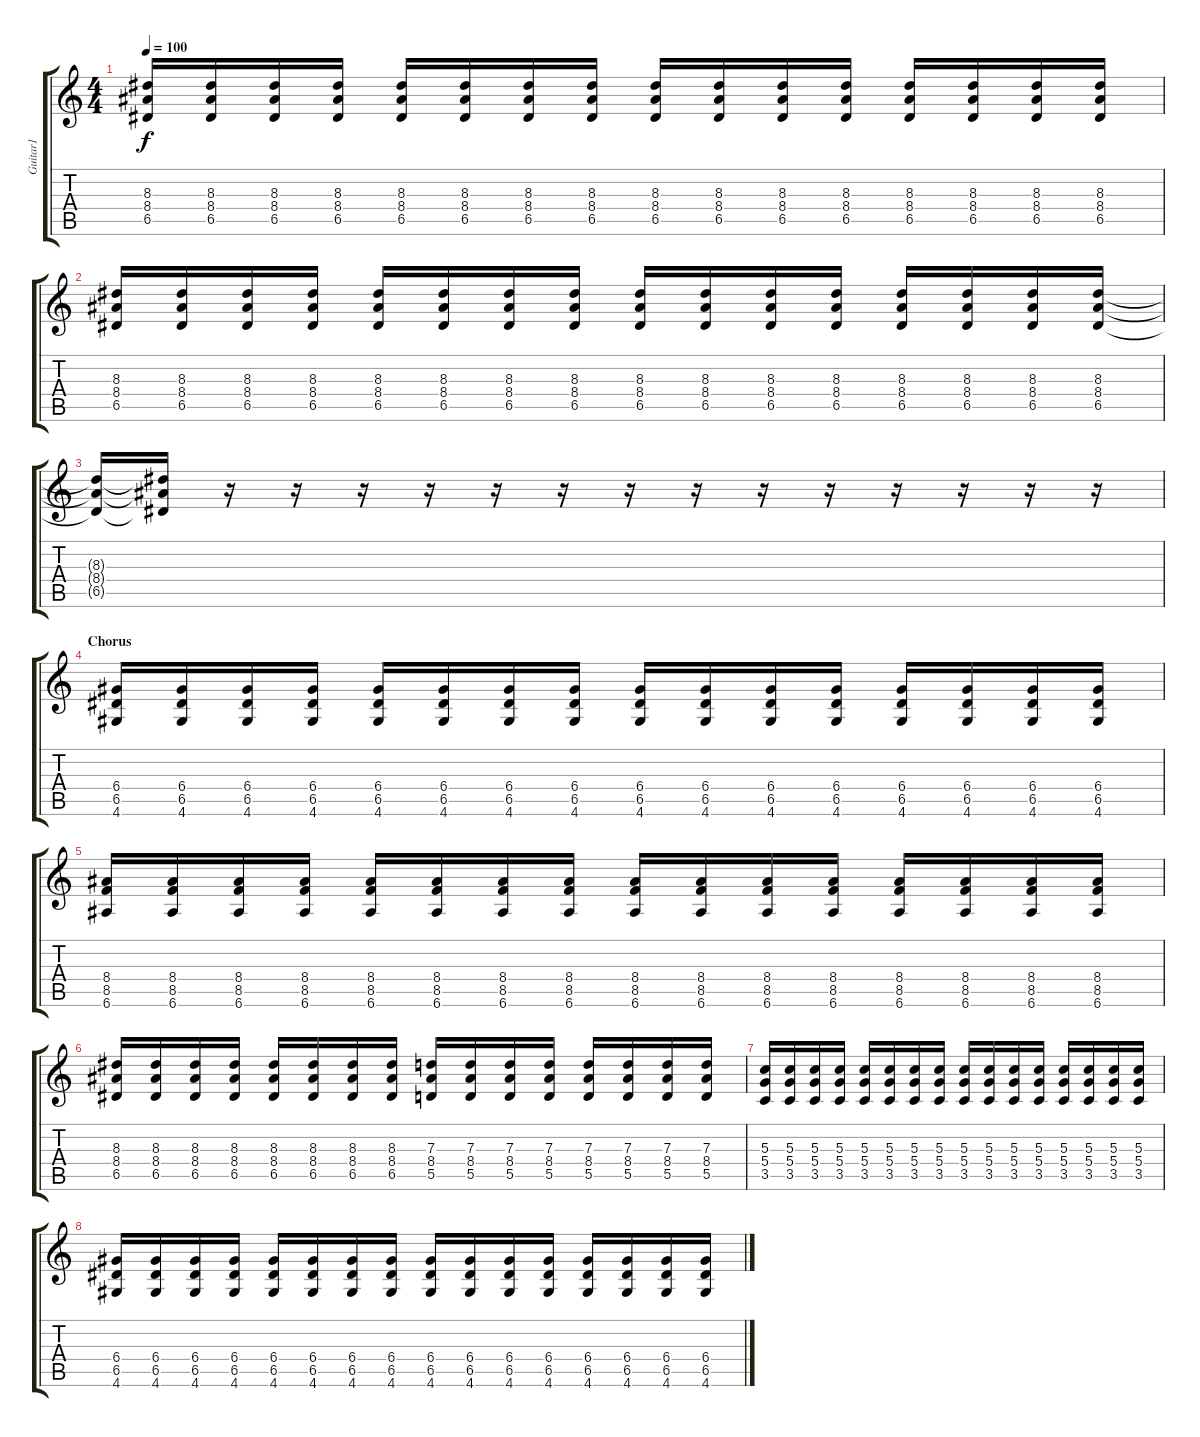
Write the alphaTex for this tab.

\track ("Guitar1" "Guitar1") {instrument distortionguitar}
\staff {score tabs}
\tuning (E4 B3 G3 D3 A2 E2) {hide}
\ts (4 4)
\tempo 100
\clef g2
\ks c
(8.3 8.4 6.5).16{dy f} (8.3 8.4 6.5).16 (8.3 8.4 6.5).16 (8.3 8.4 6.5).16 (8.3 8.4 6.5).16 (8.3 8.4 6.5).16 (8.3 8.4 6.5).16 (8.3 8.4 6.5).16 (8.3 8.4 6.5).16 (8.3 8.4 6.5).16 (8.3 8.4 6.5).16 (8.3 8.4 6.5).16 (8.3 8.4 6.5).16 (8.3 8.4 6.5).16 (8.3 8.4 6.5).16 (8.3 8.4 6.5).16 |
(8.3 8.4 6.5).16 (8.3 8.4 6.5).16 (8.3 8.4 6.5).16 (8.3 8.4 6.5).16 (8.3 8.4 6.5).16 (8.3 8.4 6.5).16 (8.3 8.4 6.5).16 (8.3 8.4 6.5).16 (8.3 8.4 6.5).16 (8.3 8.4 6.5).16 (8.3 8.4 6.5).16 (8.3 8.4 6.5).16 (8.3 8.4 6.5).16 (8.3 8.4 6.5).16 (8.3 8.4 6.5).16 (8.3 8.4 6.5).16 |
(8.3{t} 8.4{t} 6.5{t}).16 (8.3{t} 8.4{t} 6.5{t}).16 r.16 r.16 r.16 r.16 r.16 r.16 r.16 r.16 r.16 r.16 r.16 r.16 r.16 r.16 |
\section ("" "Chorus")
(6.4 6.5 4.6).16 (6.4 6.5 4.6).16 (6.4 6.5 4.6).16 (6.4 6.5 4.6).16 (6.4 6.5 4.6).16 (6.4 6.5 4.6).16 (6.4 6.5 4.6).16 (6.4 6.5 4.6).16 (6.4 6.5 4.6).16 (6.4 6.5 4.6).16 (6.4 6.5 4.6).16 (6.4 6.5 4.6).16 (6.4 6.5 4.6).16 (6.4 6.5 4.6).16 (6.4 6.5 4.6).16 (6.4 6.5 4.6).16 |
(8.4 8.5 6.6).16 (8.4 8.5 6.6).16 (8.4 8.5 6.6).16 (8.4 8.5 6.6).16 (8.4 8.5 6.6).16 (8.4 8.5 6.6).16 (8.4 8.5 6.6).16 (8.4 8.5 6.6).16 (8.4 8.5 6.6).16 (8.4 8.5 6.6).16 (8.4 8.5 6.6).16 (8.4 8.5 6.6).16 (8.4 8.5 6.6).16 (8.4 8.5 6.6).16 (8.4 8.5 6.6).16 (8.4 8.5 6.6).16 |
(8.3 8.4 6.5).16 (8.3 8.4 6.5).16 (8.3 8.4 6.5).16 (8.3 8.4 6.5).16 (8.3 8.4 6.5).16 (8.3 8.4 6.5).16 (8.3 8.4 6.5).16 (8.3 8.4 6.5).16 (7.3 8.4 5.5).16 (7.3 8.4 5.5).16 (7.3 8.4 5.5).16 (7.3 8.4 5.5).16 (7.3 8.4 5.5).16 (7.3 8.4 5.5).16 (7.3 8.4 5.5).16 (7.3 8.4 5.5).16 |
(5.3 5.4 3.5).16 (5.3 5.4 3.5).16 (5.3 5.4 3.5).16 (5.3 5.4 3.5).16 (5.3 5.4 3.5).16 (5.3 5.4 3.5).16 (5.3 5.4 3.5).16 (5.3 5.4 3.5).16 (5.3 5.4 3.5).16 (5.3 5.4 3.5).16 (5.3 5.4 3.5).16 (5.3 5.4 3.5).16 (5.3 5.4 3.5).16 (5.3 5.4 3.5).16 (5.3 5.4 3.5).16 (5.3 5.4 3.5).16 |
(6.4 6.5 4.6).16 (6.4 6.5 4.6).16 (6.4 6.5 4.6).16 (6.4 6.5 4.6).16 (6.4 6.5 4.6).16 (6.4 6.5 4.6).16 (6.4 6.5 4.6).16 (6.4 6.5 4.6).16 (6.4 6.5 4.6).16 (6.4 6.5 4.6).16 (6.4 6.5 4.6).16 (6.4 6.5 4.6).16 (6.4 6.5 4.6).16 (6.4 6.5 4.6).16 (6.4 6.5 4.6).16 (6.4 6.5 4.6).16
